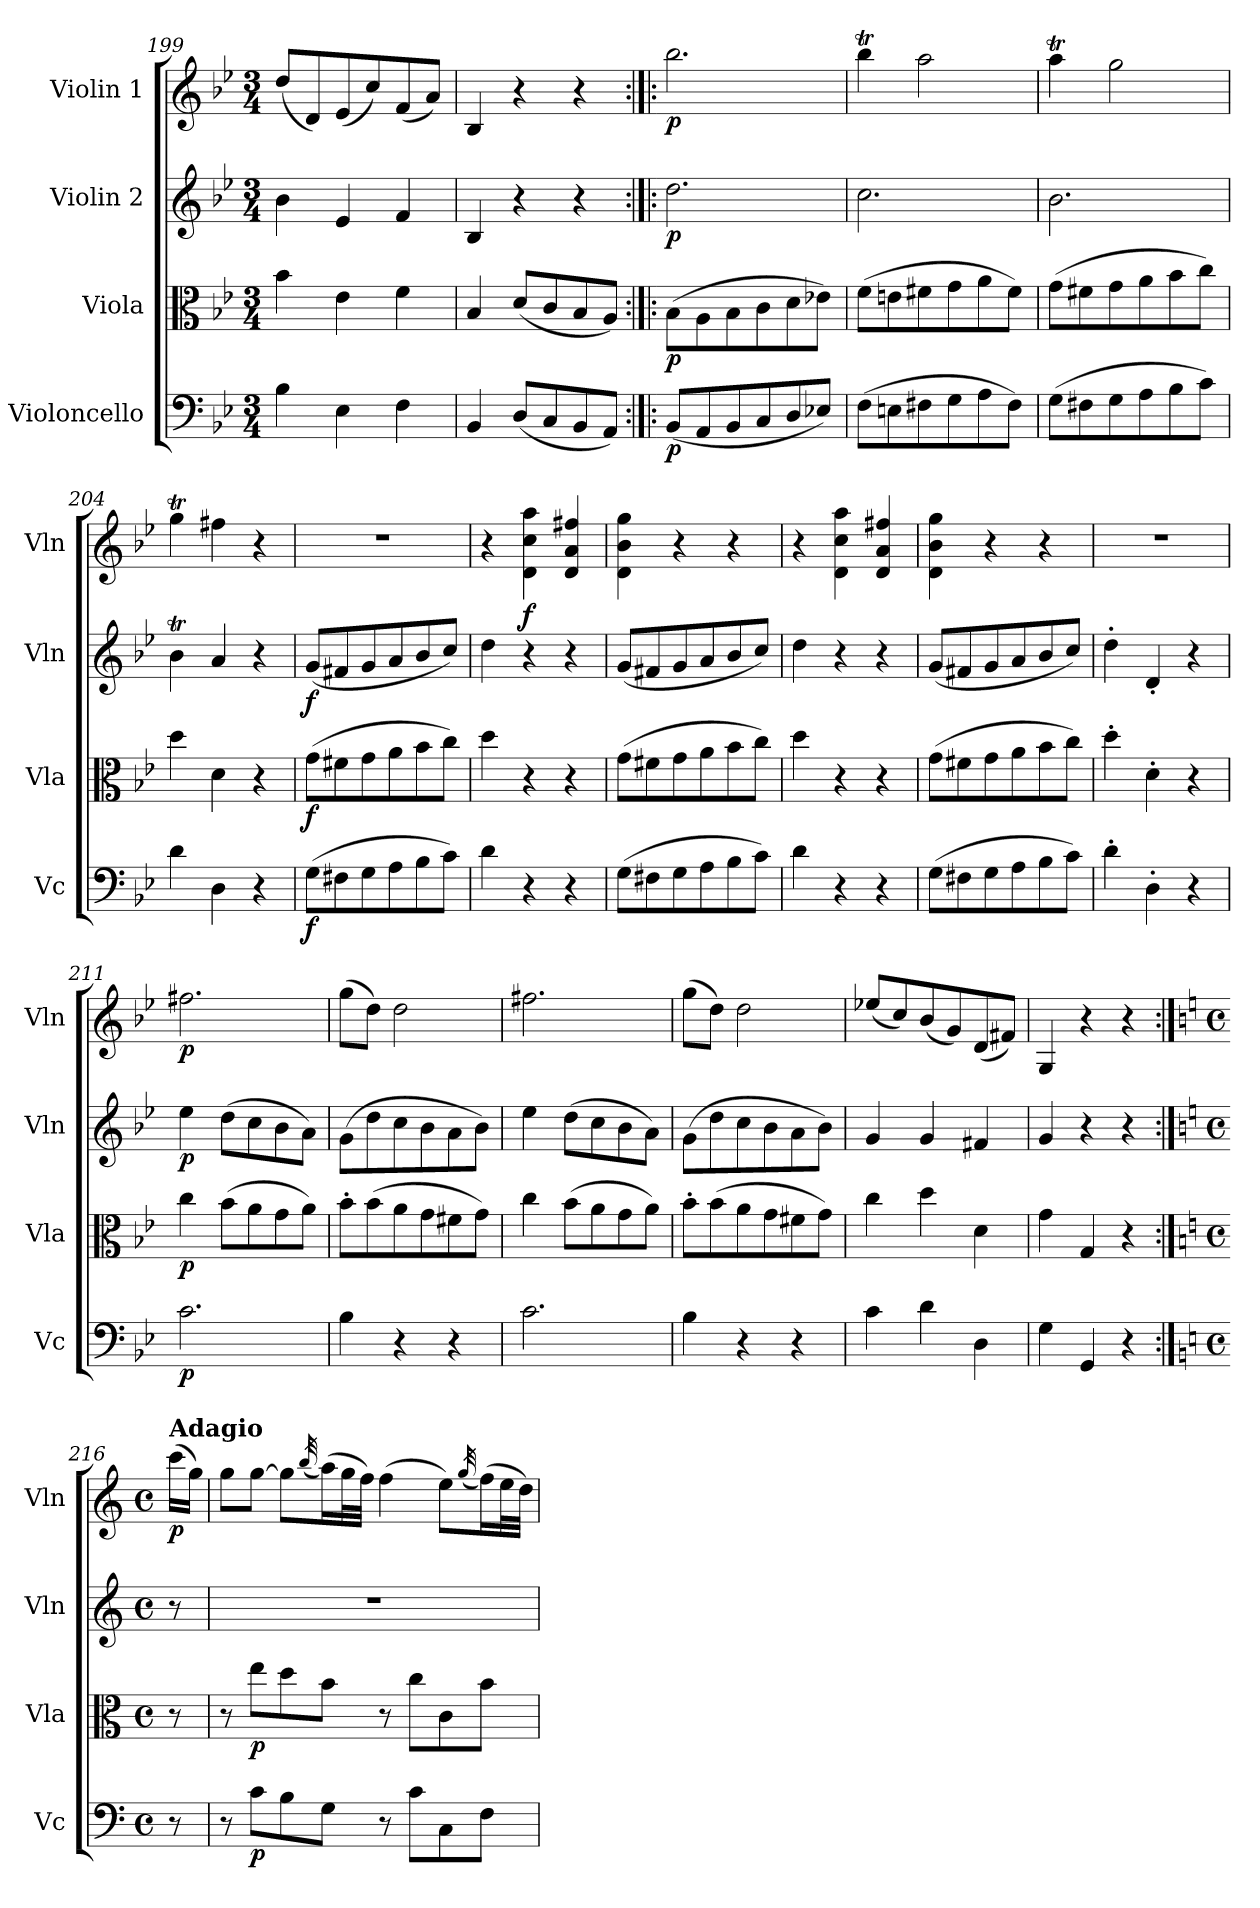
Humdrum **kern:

**kern	**dynam	**kern	**dynam	**kern	**dynam	**kern	**dynam
*part4	*part4	*part3	*part3	*part2	*part2	*part1	*part1
*staff4	*staff4	*staff3	*staff3	*staff2	*staff2	*staff1	*staff1
*I"Violoncello	*	*I"Viola	*	*I"Violin 2	*	*I"Violin 1	*
*I'Vc	*	*I'Vla	*	*I'Vln	*	*I'Vln	*
*clefF4	*	*clefC3	*	*clefG2	*	*clefG2	*
*k[b-e-]	*	*k[b-e-]	*	*k[b-e-]	*	*k[b-e-]	*
*M3/4	*	*M3/4	*	*M3/4	*	*M3/4	*
=199	=199	=199	=199	=199	=199	=199	=199
4B-\	.	4b-\	.	4b-\	.	(<8dd/L	.
.	.	.	.	.	.	8d/)	.
4E-\	.	4e-\	.	4e-/	.	(<8e-/	.
.	.	.	.	.	.	8cc/)	.
4F\	.	4f\	.	4f/	.	(<8f/	.
.	.	.	.	.	.	8a/J)	.
=200	=200	=200	=200	=200	=200	=200	=200
4BB-/	.	4B-/	.	4B-/	.	4B-/	.
(<8D/L	.	(<8d/L	.	4r	.	4r	.
8C/	.	8c/	.	.	.	.	.
8BB-/	.	8B-/	.	4r	.	4r	.
8AA/J)	.	8A/J)	.	.	.	.	.
!!LO:LB:g=z
=201:|!|:	=201:|!|:	=201:|!|:	=201:|!|:	=201:|!|:	=201:|!|:	=201:|!|:	=201:|!|:
!	!LO:DY:b	!	!LO:DY:b	!	!LO:DY:b	!	!LO:DY:b
(<8BB-/L	p	(>8B-\L	p	2.dd\	p	2.bb-\	p
8AA/	.	8A\	.	.	.	.	.
8BB-/	.	8B-\	.	.	.	.	.
8C/	.	8c\	.	.	.	.	.
8D/	.	8d\	.	.	.	.	.
8E-X/J)	.	8e-X\J)	.	.	.	.	.
=202	=202	=202	=202	=202	=202	=202	=202
(>8F\L	.	(>8f\L	.	2.cc\	.	4bb-T\	.
8En\	.	8en\	.	.	.	.	.
8F#X\	.	8f#X\	.	.	.	2aa\	.
8G\	.	8g\	.	.	.	.	.
8A\	.	8a\	.	.	.	.	.
8F#\J)	.	8f#\J)	.	.	.	.	.
=203	=203	=203	=203	=203	=203	=203	=203
(>8G\L	.	(>8g\L	.	2.b-\	.	4aat\	.
8F#X\	.	8f#X\	.	.	.	.	.
8G\	.	8g\	.	.	.	2gg\	.
8A\	.	8a\	.	.	.	.	.
8B-\	.	8b-\	.	.	.	.	.
8c\J)	.	8cc\J)	.	.	.	.	.
=204	=204	=204	=204	=204	=204	=204	=204
4d\	.	4dd\	.	4b-T\	.	4ggT\	.
4D\	.	4d\	.	4a/	.	4ff#X\	.
4r	.	4r	.	4r	.	4r	.
=205	=205	=205	=205	=205	=205	=205	=205
!	!LO:DY:b	!	!LO:DY:b	!	!LO:DY:b	!	!
(>8G\L	f	(>8g\L	f	(<8g/L	f	2.r	.
8F#X\	.	8f#X\	.	8f#X/	.	.	.
8G\	.	8g\	.	8g/	.	.	.
8A\	.	8a\	.	8a/	.	.	.
8B-\	.	8b-\	.	8b-/	.	.	.
8c\J)	.	8cc\J)	.	8cc/J)	.	.	.
!!LO:LB:g=z
=206	=206	=206	=206	=206	=206	=206	=206
4d\	.	4dd\	.	4dd\	.	4r	.
!	!	!	!	!	!	!	!LO:DY:b
4r	.	4r	.	4r	.	4d\ 4cc\ 4aa\	f
4r	.	4r	.	4r	.	4d/ 4a/ 4ff#X/	.
=207	=207	=207	=207	=207	=207	=207	=207
(>8G\L	.	(>8g\L	.	(<8g/L	.	4d\ 4b-\ 4gg\	.
8F#X\	.	8f#X\	.	8f#X/	.	.	.
8G\	.	8g\	.	8g/	.	4r	.
8A\	.	8a\	.	8a/	.	.	.
8B-\	.	8b-\	.	8b-/	.	4r	.
8c\J)	.	8cc\J)	.	8cc/J)	.	.	.
=208	=208	=208	=208	=208	=208	=208	=208
4d\	.	4dd\	.	4dd\	.	4r	.
4r	.	4r	.	4r	.	4d\ 4cc\ 4aa\	.
4r	.	4r	.	4r	.	4d/ 4a/ 4ff#X/	.
=209	=209	=209	=209	=209	=209	=209	=209
(>8G\L	.	(>8g\L	.	(<8g/L	.	4d\ 4b-\ 4gg\	.
8F#X\	.	8f#X\	.	8f#X/	.	.	.
8G\	.	8g\	.	8g/	.	4r	.
8A\	.	8a\	.	8a/	.	.	.
8B-\	.	8b-\	.	8b-/	.	4r	.
8c\J)	.	8cc\J)	.	8cc/J)	.	.	.
=210	=210	=210	=210	=210	=210	=210	=210
4d'\	.	4dd'\	.	4dd'\	.	2.r	.
4D'\	.	4d'\	.	4d'/	.	.	.
4r	.	4r	.	4r	.	.	.
=211	=211	=211	=211	=211	=211	=211	=211
!	!LO:DY:b	!	!LO:DY:b	!	!LO:DY:b	!	!LO:DY:b
2.c\	p	4cc\	p	4ee-\	p	2.ff#X\	p
.	.	(>8b-\L	.	(>8dd\L	.	.	.
.	.	8a\	.	8cc\	.	.	.
.	.	8g\	.	8b-\	.	.	.
.	.	8a\J)	.	8a\J)	.	.	.
!!LO:LB:g=z
=212	=212	=212	=212	=212	=212	=212	=212
4B-\	.	8b-'\L	.	(>8g\L	.	(>8gg\L	.
.	.	(>8b-\	.	8dd\	.	8dd\J)	.
4r	.	8a\	.	8cc\	.	2dd\	.
.	.	8g\	.	8b-\	.	.	.
4r	.	8f#X\	.	8a\	.	.	.
.	.	8g\J)	.	8b-\J)	.	.	.
=213	=213	=213	=213	=213	=213	=213	=213
2.c\	.	4cc\	.	4ee-\	.	2.ff#X\	.
.	.	(>8b-\L	.	(>8dd\L	.	.	.
.	.	8a\	.	8cc\	.	.	.
.	.	8g\	.	8b-\	.	.	.
.	.	8a\J)	.	8a\J)	.	.	.
=214	=214	=214	=214	=214	=214	=214	=214
4B-\	.	8b-'\L	.	(>8g\L	.	(>8gg\L	.
.	.	(>8b-\	.	8dd\	.	8dd\J)	.
4r	.	8a\	.	8cc\	.	2dd\	.
.	.	8g\	.	8b-\	.	.	.
4r	.	8f#X\	.	8a\	.	.	.
.	.	8g\J)	.	8b-\J)	.	.	.
=215	=215	=215	=215	=215	=215	=215	=215
4c\	.	4cc\	.	4g/	.	(<8ee-X/L	.
.	.	.	.	.	.	8cc/)	.
4d\	.	4dd\	.	4g/	.	(<8b-/	.
.	.	.	.	.	.	8g/)	.
4D\	.	4d\	.	4f#X/	.	(<8d/	.
.	.	.	.	.	.	8f#X/J)	.
=216	=216	=216	=216	=216	=216	=216	=216
4G\	.	4g\	.	4g/	.	4G/	.
4GG/	.	4G/	.	4r	.	4r	.
4r	.	4r	.	4r	.	4r	.
!!LO:PB:g=z
=216X3:|!	=216X3:|!	=216X3:|!	=216X3:|!	=216X3:|!	=216X3:|!	=216X3:|!	=216X3:|!
*k[]	*	*k[]	*	*k[]	*	*k[]	*
*M4/4	*	*M4/4	*	*M4/4	*	*M4/4	*
*met(c)	*	*met(c)	*	*met(c)	*	*met(c)	*
!	!	!	!	!	!	!LO:TX:a:B:t=Adagio	!
!	!	!	!	!	!	!	!LO:DY:b
8r	.	8r	.	8r	.	(>16ccc\LL	p
.	.	.	.	.	.	16gg\JJ)	.
=217	=217	=217	=217	=217	=217	=217	=217
8r	.	8r	.	1r	.	8gg\L	.
!	!LO:DY:b	!	!LO:DY:b	!	!	!	!
8c\L	p	8ee\L	p	.	.	[8gg\J	.
8B\	.	8dd\	.	.	.	8gg\L]	.
.	.	.	.	.	.	(<32qbb/	.
8G\J	.	8b\J	.	.	.	(>16aa\L)	.
.	.	.	.	.	.	32gg\L	.
.	.	.	.	.	.	32ff\JJJ)	.
8r	.	8r	.	.	.	(>4ff\	.
8c\L	.	8cc\L	.	.	.	.	.
8C\	.	8c\	.	.	.	8ee\L)	.
.	.	.	.	.	.	(<32qgg/	.
8F\J	.	8b\J	.	.	.	(>16ff\L)	.
.	.	.	.	.	.	32ee\L	.
.	.	.	.	.	.	32dd\JJJ)	.
=	=	=	=	=	=	=	=
*-	*-	*-	*-	*-	*-	*-	*-
